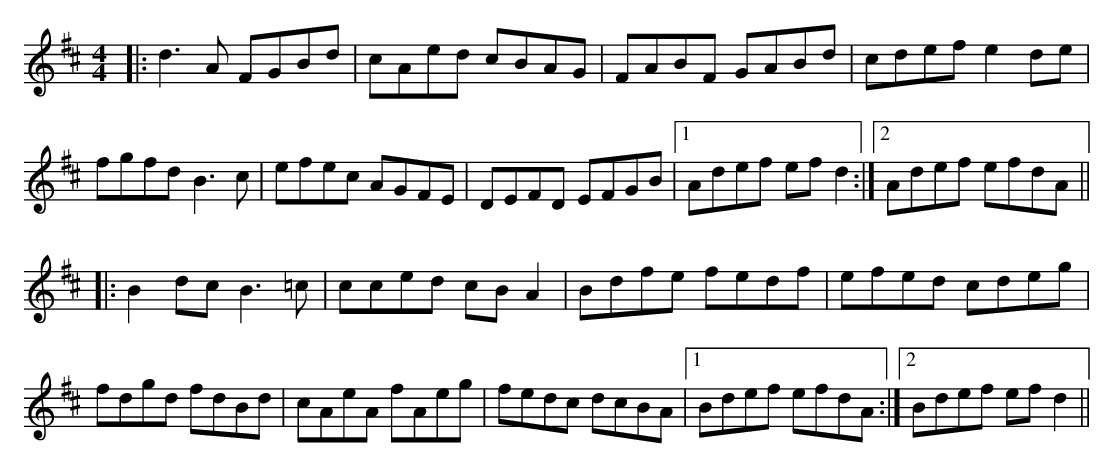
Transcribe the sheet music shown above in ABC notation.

X:1
M:4/4
K:D
|:d3 A FGBd|cAed cBAG|FABF GABd|cdef e2 de|
fgfd B3 c|efec AGFE|DEFD EFGB|1 Adef ef d2:|2 Adef efdA||
|:B2 dc B3 =c|cced cB A2|Bdfe fedf|efed cdeg|
fdgd fdBd|cAeA fAeg|fedc dcBA|1 Bdef efdA:|2 Bdef ef d2||
